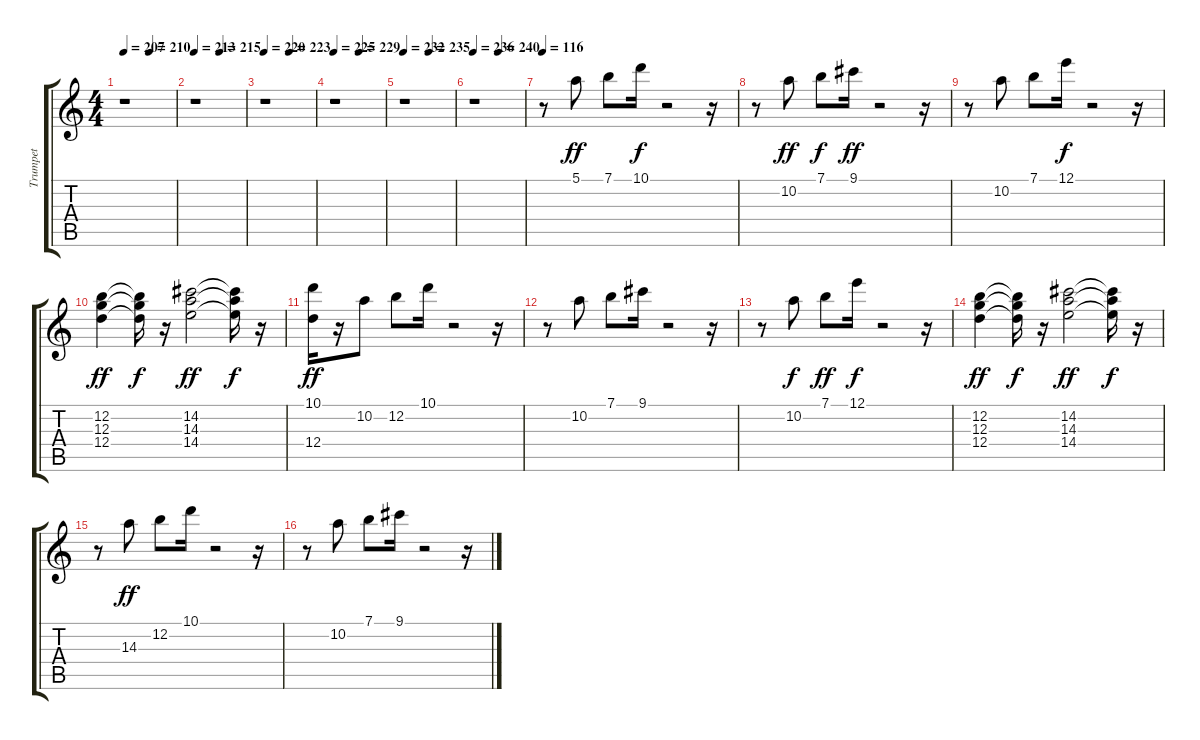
\track ("Trumpet " "Trumpet ") {instrument acousticguitarsteel}
\staff {score tabs}
\tuning (E4 B3 G3 D3 A2 E2) {hide}
\ts (4 4)
\tempo 207
\tempo (210 0.5)
\clef g2
\ks c
r.1{dy f} |
\tempo 213
\tempo (215 0.5)
r.1 |
\tempo 220
\tempo (223 0.5)
r.1 |
\tempo 225
\tempo (229 0.5)
r.1 |
\tempo 232
\tempo (235 0.5)
r.1 |
\tempo 236
\tempo (240 0.5)
r.1 |
\tempo 116
r.8 5.1.8{dy ff} 7.1.8 10.1.16{dy f} r.2 r.16 |
r.8 10.2.8{dy ff} 7.1.8{dy f} 9.1.16{dy ff} r.2 r.16 |
r.8 10.2.8 7.1.8 12.1.16{dy f} r.2 r.16 |
(12.2 12.3 12.4).4{dy ff} (12.2{t} 12.3{t} 12.4{t}).16{dy f} r.16 (14.2 14.3 14.4).2{dy ff} (14.2{t} 14.3{t} 14.4{t}).16{dy f} r.16 |
(10.1 12.4).16{dy ff} r.16 10.2.8 12.2.8 10.1.16 r.2 r.16 |
r.8 10.2.8 7.1.8 9.1.16 r.2 r.16 |
r.8 10.2.8{dy f} 7.1.8{dy ff} 12.1.16{dy f} r.2 r.16 |
(12.2 12.3 12.4).4{dy ff} (12.2{t} 12.3{t} 12.4{t}).16{dy f} r.16 (14.2 14.3 14.4).2{dy ff} (14.2{t} 14.3{t} 14.4{t}).16{dy f} r.16 |
r.8 14.3.8{dy ff} 12.2.8 10.1.16 r.2 r.16 |
r.8 10.2.8 7.1.8 9.1.16 r.2 r.16
